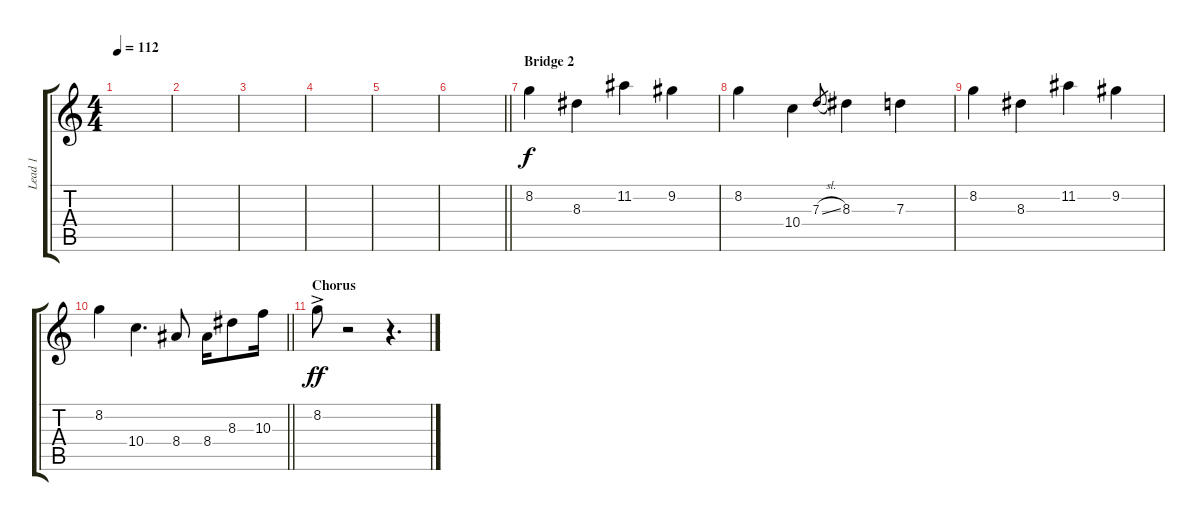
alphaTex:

\track ("Lead 1" "Lead 1") {instrument overdrivenguitar}
\staff {score tabs}
\tuning (E4 B3 G3 D3 A2 E2) {hide}
\ts (4 4)
\tempo 112
\clef g2
\ks c
|
|
|
|
|
\barLineRight lightlight
|
\section ("" "Bridge 2")
8.2.4{dy f} 8.3.4 11.2.4 9.2.4 |
8.2.4 10.4.4 7.3{sl}.8{gr} 8.3.4 7.3.4 |
8.2.4 8.3.4 11.2.4 9.2.4 |
\barLineRight lightlight
8.2.4 10.4.4{d} 8.4.8 8.4.16 8.3.8 10.3.16 |
\section ("" "Chorus")
8.2{ac}.8{dy ff} r.2 r.4{d}
